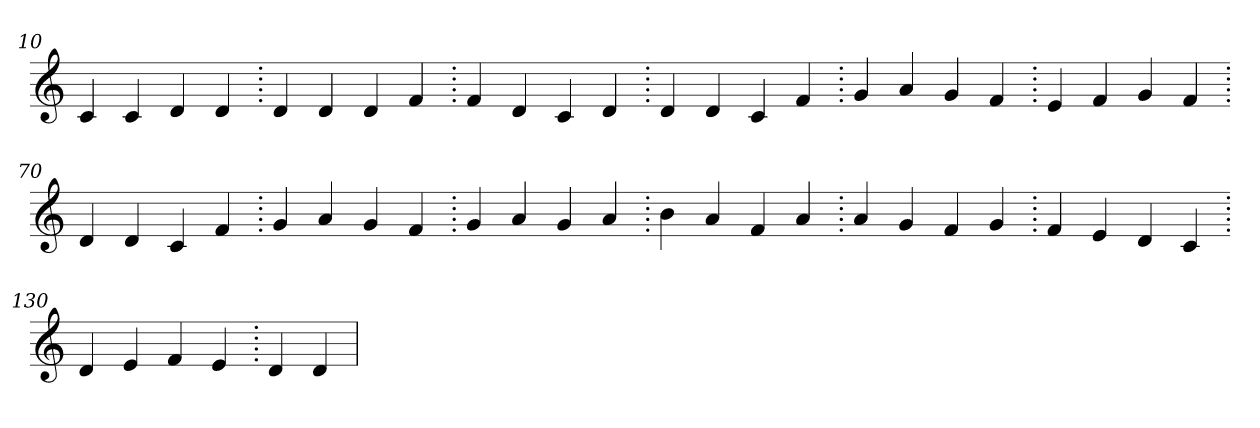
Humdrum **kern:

**kern
*part1
*staff1
*clefG2
=10.
4c
4c
4d
4d
=20.
4d
4d
4d
4f
=30.
4f
4d
4c
4d
=40.
4d
4d
4c
4f
=50.
4g
4a
4g
4f
=60.
4e
4f
4g
4f
=70.
4d
4d
4c
4f
=80.
4g
4a
4g
4f
=90.
4g
4a
4g
4a
=100.
4b
4a
4f
4a
=110.
4a
4g
4f
4g
=120.
4f
4e
4d
4c
=130.
4d
4e
4f
4e
=140.
4d
4d
=
*-
